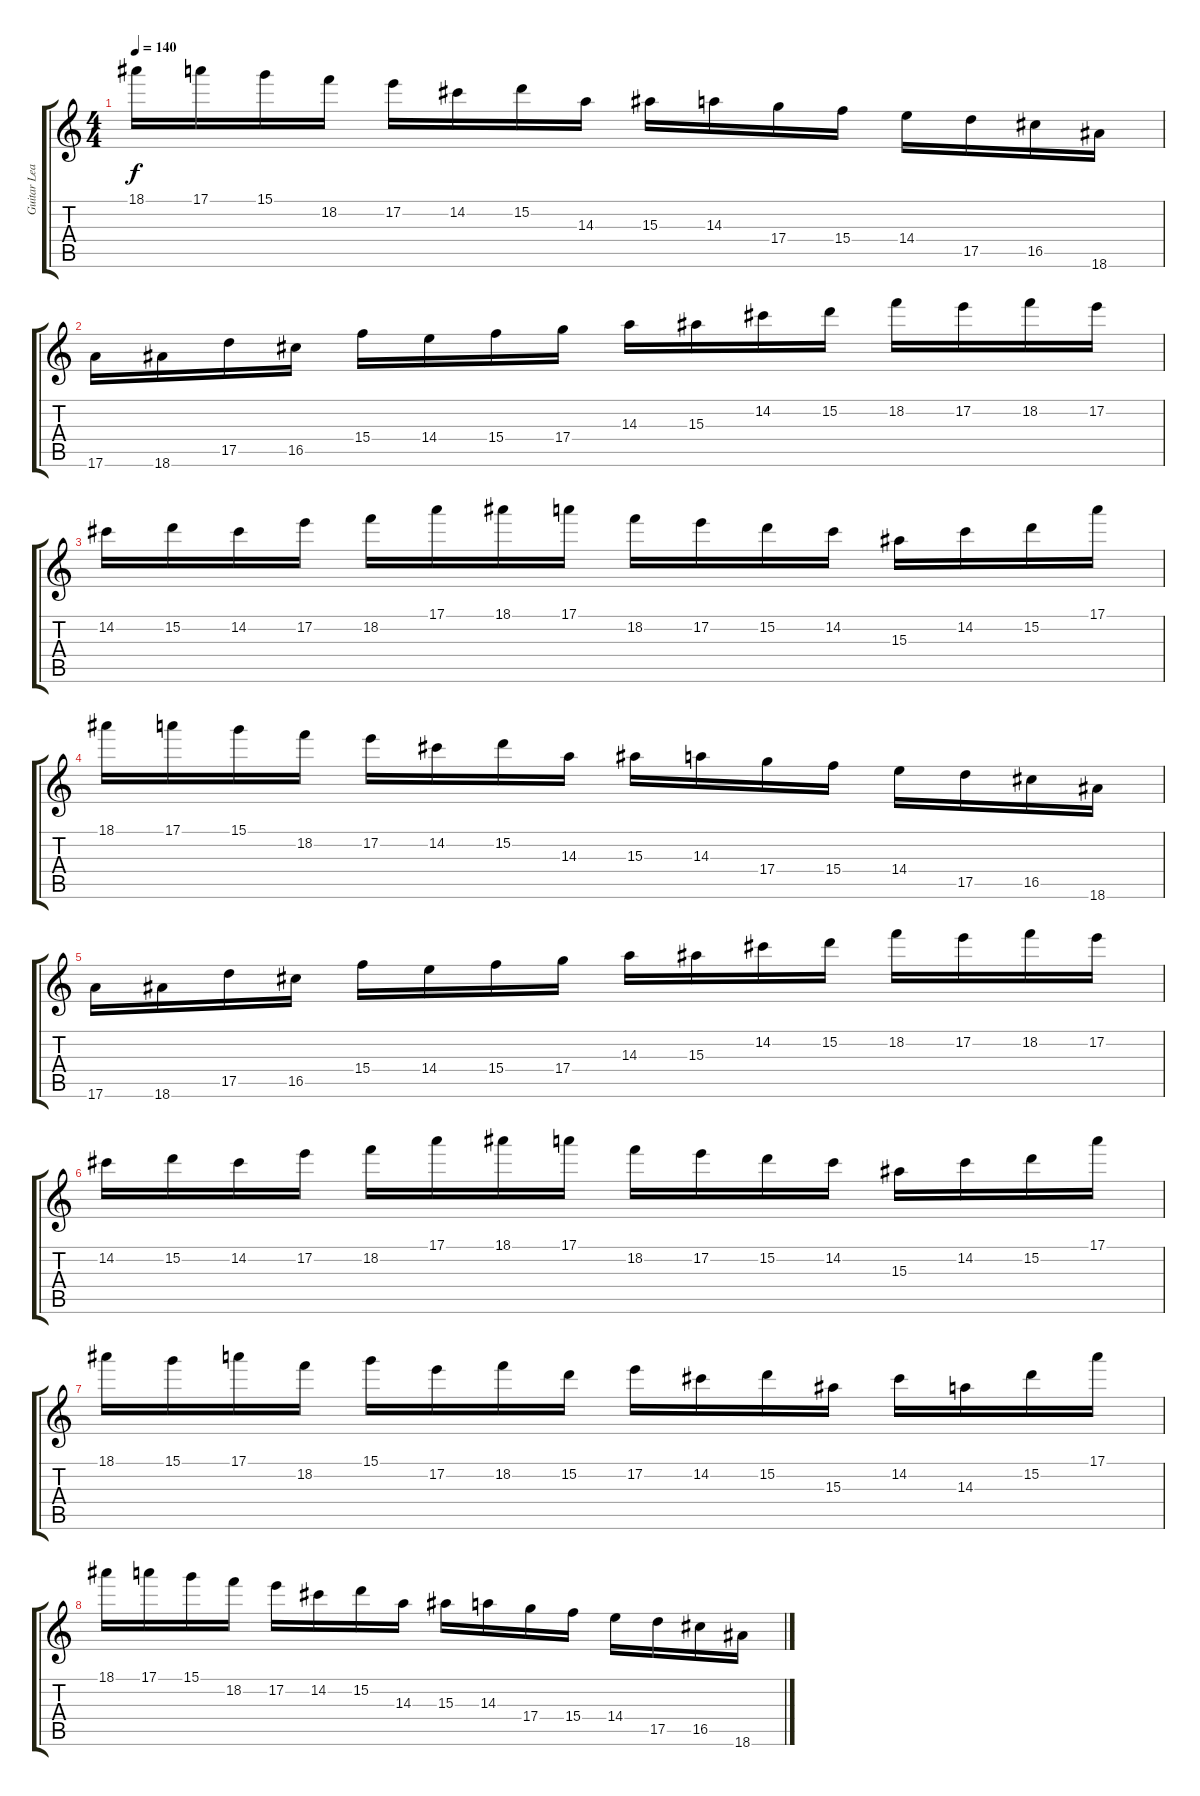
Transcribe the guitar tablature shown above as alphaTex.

\track ("Guitar Lead" "Guitar Lea") {instrument distortionguitar}
\staff {score tabs}
\tuning (E4 B3 G3 D3 A2 E2) {hide}
\ts (4 4)
\tempo 140
\clef g2
\ks c
18.1.16{dy f} 17.1.16 15.1.16 18.2.16 17.2.16 14.2.16 15.2.16 14.3.16 15.3.16 14.3.16 17.4.16 15.4.16 14.4.16 17.5.16 16.5.16 18.6.16 |
17.6.16 18.6.16 17.5.16 16.5.16 15.4.16 14.4.16 15.4.16 17.4.16 14.3.16 15.3.16 14.2.16 15.2.16 18.2.16 17.2.16 18.2.16 17.2.16 |
14.2.16 15.2.16 14.2.16 17.2.16 18.2.16 17.1.16 18.1.16 17.1.16 18.2.16 17.2.16 15.2.16 14.2.16 15.3.16 14.2.16 15.2.16 17.1.16 |
18.1.16 17.1.16 15.1.16 18.2.16 17.2.16 14.2.16 15.2.16 14.3.16 15.3.16 14.3.16 17.4.16 15.4.16 14.4.16 17.5.16 16.5.16 18.6.16 |
17.6.16 18.6.16 17.5.16 16.5.16 15.4.16 14.4.16 15.4.16 17.4.16 14.3.16 15.3.16 14.2.16 15.2.16 18.2.16 17.2.16 18.2.16 17.2.16 |
14.2.16 15.2.16 14.2.16 17.2.16 18.2.16 17.1.16 18.1.16 17.1.16 18.2.16 17.2.16 15.2.16 14.2.16 15.3.16 14.2.16 15.2.16 17.1.16 |
18.1.16 15.1.16 17.1.16 18.2.16 15.1.16 17.2.16 18.2.16 15.2.16 17.2.16 14.2.16 15.2.16 15.3.16 14.2.16 14.3.16 15.2.16 17.1.16 |
18.1.16 17.1.16 15.1.16 18.2.16 17.2.16 14.2.16 15.2.16 14.3.16 15.3.16 14.3.16 17.4.16 15.4.16 14.4.16 17.5.16 16.5.16 18.6.16
